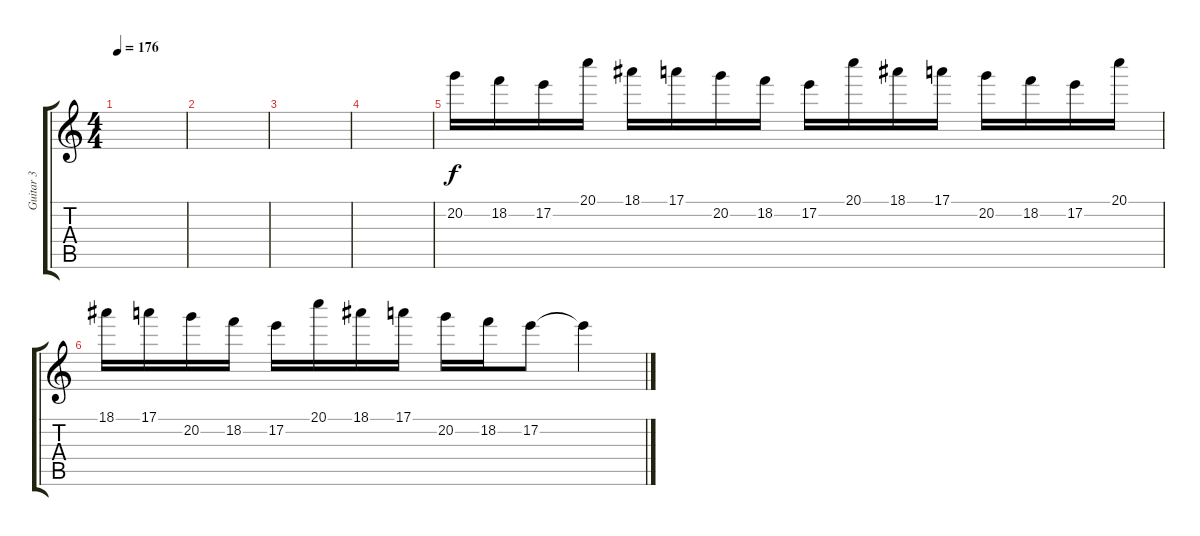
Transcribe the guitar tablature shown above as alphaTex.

\track ("Guitar 3" "Guitar 3") {instrument distortionguitar}
\staff {score tabs}
\tuning (E4 B3 G3 D3 A2 E2) {hide}
\ts (4 4)
\tempo 176
\clef g2
\ks c
|
|
|
|
20.2.16 18.2.16 17.2.16 20.1.16 18.1.16 17.1.16 20.2.16 18.2.16 17.2.16 20.1.16 18.1.16 17.1.16 20.2.16 18.2.16 17.2.16 20.1.16 |
18.1.16 17.1.16 20.2.16 18.2.16 17.2.16 20.1.16 18.1.16 17.1.16 20.2.16 18.2.16 17.2.8 17.2{t}.4
